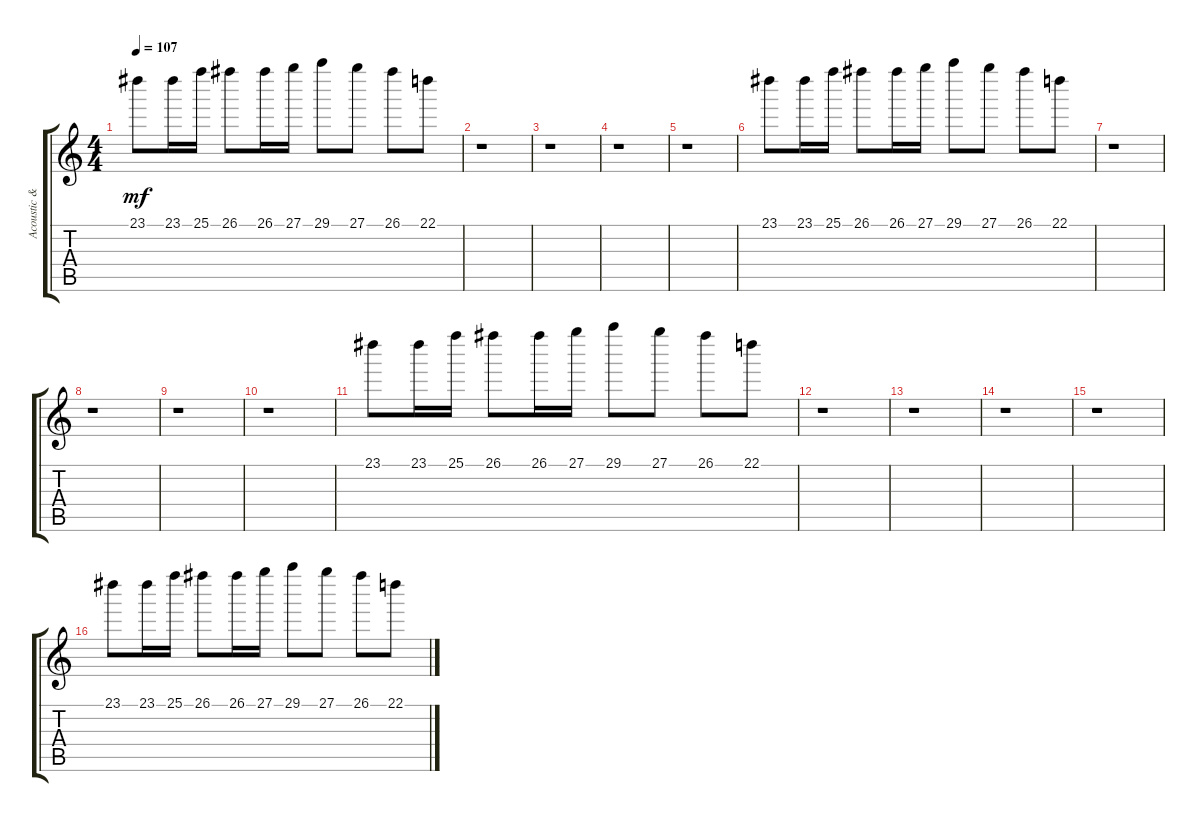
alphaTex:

\track ("Acoustic & Horn" "Acoustic &") {instrument acousticguitarsteel}
\staff {score tabs}
\tuning (E4 B3 G3 D3 A2 E2) {hide}
\ts (4 4)
\tempo 107
\clef g2
\ks c
23.1.8{dy mf volume 11 balance 11} 23.1.16 25.1.16 26.1.8 26.1.16 27.1.16 29.1.8 27.1.8 26.1.8 22.1.8 |
r.1 |
r.1 |
r.1 |
r.1 |
23.1.8 23.1.16 25.1.16 26.1.8 26.1.16 27.1.16 29.1.8 27.1.8 26.1.8 22.1.8 |
r.1 |
r.1 |
r.1 |
r.1 |
23.1.8 23.1.16 25.1.16 26.1.8 26.1.16 27.1.16 29.1.8 27.1.8 26.1.8 22.1.8 |
r.1 |
r.1 |
r.1 |
r.1 |
23.1.8 23.1.16 25.1.16 26.1.8 26.1.16 27.1.16 29.1.8 27.1.8 26.1.8 22.1.8
